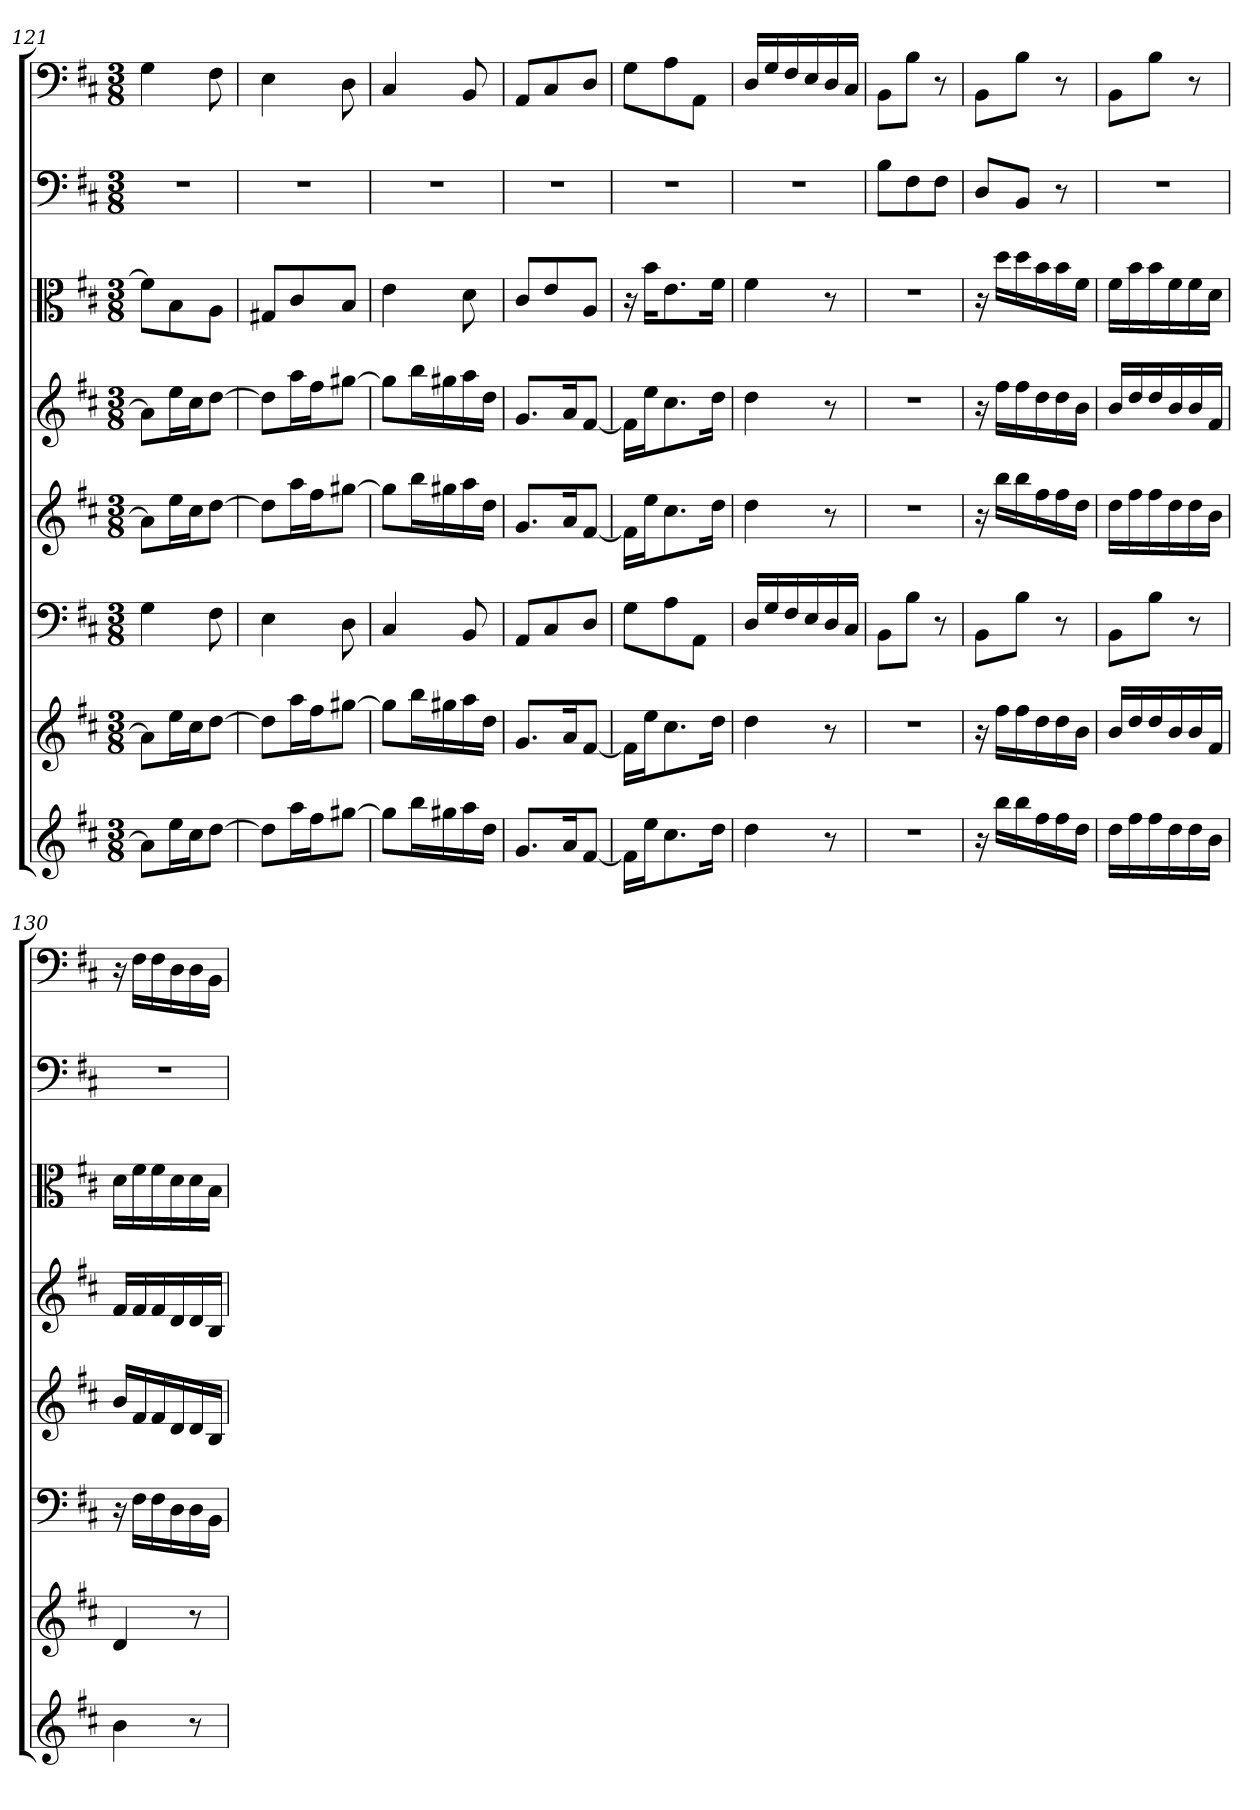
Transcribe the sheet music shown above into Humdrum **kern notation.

**kern	**kern	**kern	**kern	**kern	**kern	**kern	**kern
*part8	*part7	*part6	*part5	*part4	*part3	*part2	*part1
*staff8	*staff7	*staff6	*staff5	*staff4	*staff3	*staff2	*staff1
*	*	*clefF4	*	*	*clefC3	*clefF4	*clefF4
*k[f#c#]	*k[f#c#]	*k[f#c#]	*k[f#c#]	*k[f#c#]	*k[f#c#]	*k[f#c#]	*k[f#c#]
*D:	*D:	*D:	*D:	*D:	*D:	*D:	*D:
*M3/8	*M3/8	*M3/8	*M3/8	*M3/8	*M3/8	*M3/8	*M3/8
=121	=121	=121	=121	=121	=121	=121	=121
8aL]	8aL]	4G	8aL]	8aL]	8f#\L]	4.r	4G
16eeL	16eeL	.	16eeL	16eeL	8B\	.	.
16cc#J	16cc#J	.	16cc#J	16cc#J	.	.	.
[8ddJ	[8ddJ	8F#	[8ddJ	[8ddJ	8A\J	.	8F#
=122	=122	=122	=122	=122	=122	=122	=122
8ddL]	8ddL]	4E	8ddL]	8ddL]	8G#X/L	4.r	4E
16aaL	16aaL	.	16aaL	16aaL	8c#/	.	.
16ff#J	16ff#J	.	16ff#J	16ff#J	.	.	.
[8gg#XJ	[8gg#XJ	8D	[8gg#XJ	[8gg#XJ	8B/J	.	8D
=123	=123	=123	=123	=123	=123	=123	=123
8gg#L]	8gg#L]	4C#	8gg#L]	8gg#L]	4e	4.r	4C#
16bbL	16bbL	.	16bbL	16bbL	.	.	.
16gg#X	16gg#X	.	16gg#X	16gg#X	.	.	.
16aa	16aa	8BB	16aa	16aa	8d	.	8BB
16ddJJ	16ddJJ	.	16ddJJ	16ddJJ	.	.	.
=124	=124	=124	=124	=124	=124	=124	=124
8.gL	8.gL	8AA/L	8.gL	8.gL	8c#/L	4.r	8AA/L
.	.	8C#/	.	.	8e/	.	8C#/
16aK	16aK	.	16aK	16aK	.	.	.
[8f#J	[8f#J	8D/J	[8f#J	[8f#J	8A/J	.	8D/J
=125	=125	=125	=125	=125	=125	=125	=125
16f#LL]	16f#LL]	8G\L	16f#LL]	16f#LL]	16r	4.r	8G\L
16eeJ	16eeJ	.	16eeJ	16eeJ	16b\KL	.	.
8.cc#	8.cc#	8A\	8.cc#	8.cc#	8.e\	.	8A\
.	.	8AA\J	.	.	.	.	8AA\J
16ddJk	16ddJk	.	16ddJk	16ddJk	16f#\Jk	.	.
=126	=126	=126	=126	=126	=126	=126	=126
4dd	4dd	16D/LL	4dd	4dd	4f#	4.r	16D/LL
.	.	16G/	.	.	.	.	16G/
.	.	16F#/	.	.	.	.	16F#/
.	.	16E/	.	.	.	.	16E/
8r	8r	16D/	8r	8r	8r	.	16D/
.	.	16C#/JJ	.	.	.	.	16C#/JJ
=127	=127	=127	=127	=127	=127	=127	=127
4.r	4.r	8BB\L	4.r	4.r	4.r	8B\L	8BB\L
.	.	8B\J	.	.	.	8F#\	8B\J
.	.	8r	.	.	.	8F#\J	8r
=128	=128	=128	=128	=128	=128	=128	=128
16r	16r	8BB\L	16r	16r	16r	8D/L	8BB\L
16bbLL	16ff#LL	.	16bbLL	16ff#LL	16dd\LL	.	.
16bb	16ff#	8B\J	16bb	16ff#	16dd\	8BB/J	8B\J
16ff#	16dd	.	16ff#	16dd	16b\	.	.
16ff#	16dd	8r	16ff#	16dd	16b\	8r	8r
16ddJJ	16bJJ	.	16ddJJ	16bJJ	16f#\JJ	.	.
=129	=129	=129	=129	=129	=129	=129	=129
16ddLL	16bLL	8BB\L	16ddLL	16bLL	16f#\LL	4.r	8BB\L
16ff#	16dd	.	16ff#	16dd	16b\	.	.
16ff#	16dd	8B\J	16ff#	16dd	16b\	.	8B\J
16dd	16b	.	16dd	16b	16f#\	.	.
16dd	16b	8r	16dd	16b	16f#\	.	8r
16bJJ	16f#JJ	.	16bJJ	16f#JJ	16d\JJ	.	.
=130	=130	=130	=130	=130	=130	=130	=130
4b	4d	16r	16bLL	16f#LL	16d\LL	4.r	16r
.	.	16F#\LL	16f#	16f#	16f#\	.	16F#\LL
.	.	16F#\	16f#	16f#	16f#\	.	16F#\
.	.	16D\	16d	16d	16d\	.	16D\
8r	8r	16D\	16d	16d	16d\	.	16D\
.	.	16BB\JJ	16BJJ	16BJJ	16B\JJ	.	16BB\JJ
=	=	=	=	=	=	=	=
*-	*-	*-	*-	*-	*-	*-	*-
